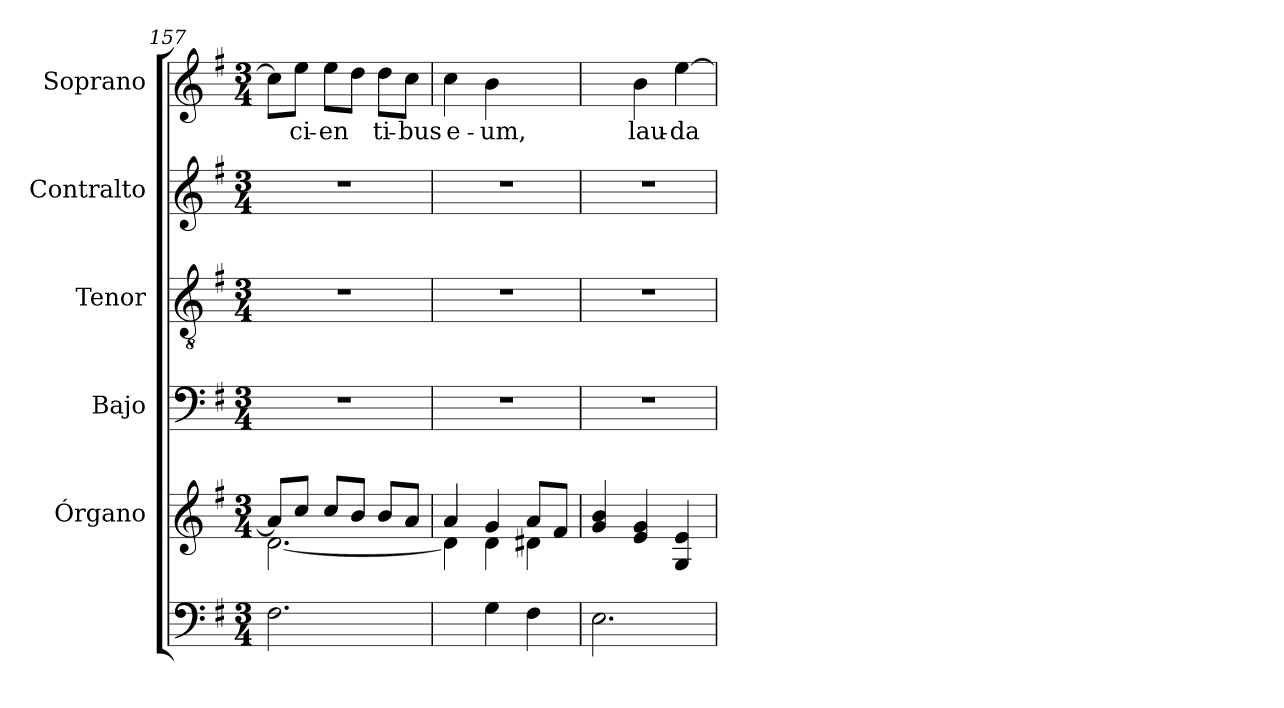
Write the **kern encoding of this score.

**kern	**kern	**kern	**kern	**kern	**kern	**text
*part6	*part5	*part4	*part3	*part2	*part1	*part1
*staff6	*staff5	*staff4	*staff3	*staff2	*staff1	*staff1
*	*I"Órgano	*I"Bajo	*I"Tenor	*I"Contralto	*I"Soprano	*
*clefF4	*clefG2	*clefF4	*clefGv2	*clefG2	*clefG2	*
*k[f#]	*k[f#]	*k[f#]	*k[f#]	*k[f#]	*k[f#]	*
*G:	*G:	*G:	*G:	*G:	*G:	*
*M3/4	*M3/4	*M3/4	*M3/4	*M3/4	*M3/4	*
=157	=157	=157	=157	=157	=157	=157
*	*^	*	*	*	*	*
2.F#\	8a/L]	[>2.d\	2.r	2.r	2.r	8cc\L]	.
!	!	!	!	!	!	!	!LO:LY:b
.	8cc/J	.	.	.	.	8ee\J	ci-
!	!	!	!	!	!	!	!LO:LY:b
.	8cc/L	.	.	.	.	8ee\L	-en
.	8b/J	.	.	.	.	8dd\J	.
!	!	!	!	!	!	!	!LO:LY:b
.	8b/L	.	.	.	.	8dd\L	ti-
!	!	!	!	!	!	!	!LO:LY:b
.	8a/J	.	.	.	.	8cc\J	-bus
=158	=158	=158	=158	=158	=158	=158	=158
!	!	!	!	!	!	!	!LO:LY:b
4ryy	4a/	4d\]	2.r	2.r	2.r	4cc\	e-
!	!	!	!	!	!	!	!LO:LY:b
4G\	4g/	4d\	.	.	.	4b\	-um,
4F#\	8a/L	4d#X\	.	.	.	4ryy	.
.	8f#/J	.	.	.	.	.	.
*	*v	*v	*	*	*	*	*
=159	=159	=159	=159	=159	=159	=159
2.E\	4g/ 4b/	2.r	2.r	2.r	4ryy	.
!	!	!	!	!	!	!LO:LY:b
.	4e/ 4g/	.	.	.	4b\	lau-
!	!	!	!	!	!	!LO:LY:b
.	4G/ 4e/	.	.	.	[>4ee\	-da
=	=	=	=	=	=	=
*-	*-	*-	*-	*-	*-	*-
